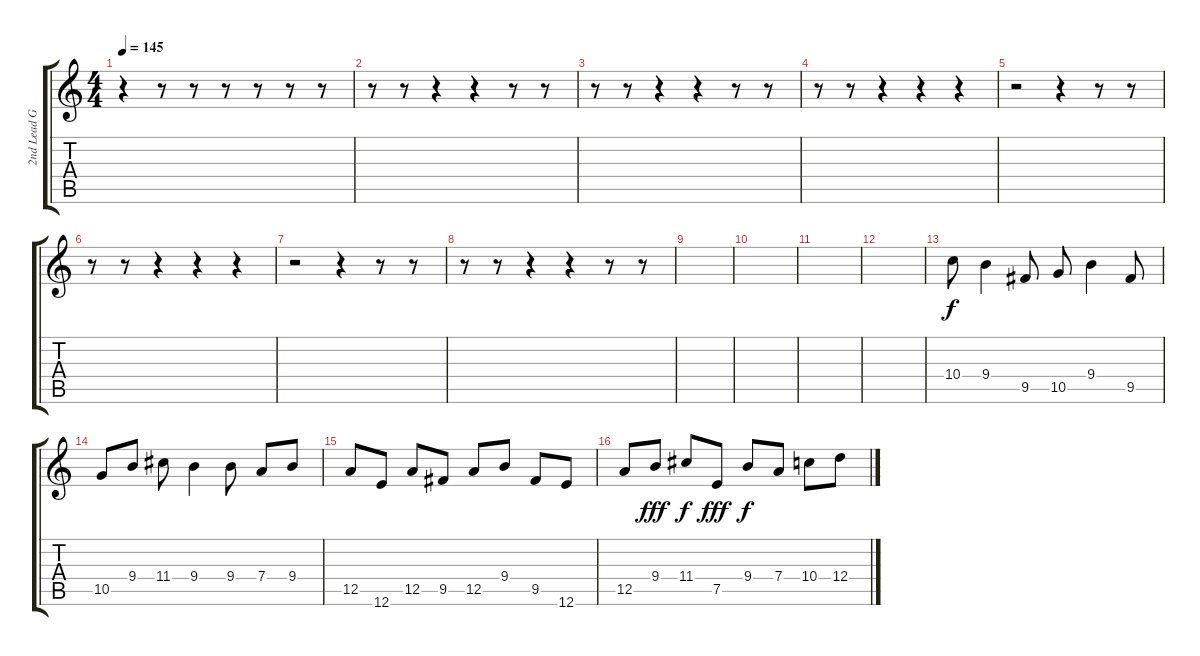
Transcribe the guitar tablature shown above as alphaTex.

\track ("2nd Lead Guitar" "2nd Lead G") {instrument distortionguitar}
\staff {score tabs}
\tuning (E4 B3 G3 D3 A2 E2) {hide}
\ts (4 4)
\tempo 145
\clef g2
\ks c
r.4{dy f} r.8 r.8 r.8 r.8 r.8 r.8 |
r.8 r.8 r.4 r.4 r.8 r.8 |
r.8 r.8 r.4 r.4 r.8 r.8 |
r.8 r.8 r.4 r.4 r.4 |
r.2 r.4 r.8 r.8 |
r.8 r.8 r.4 r.4 r.4 |
r.2 r.4 r.8 r.8 |
r.8 r.8 r.4 r.4 r.8 r.8 |
|
|
|
|
10.4.8{instrument distortionguitar} 9.4.4 9.5.8 10.5.8 9.4.4 9.5.8 |
10.5.8 9.4.8 11.4.8 9.4.4 9.4.8 7.4.8 9.4.8 |
12.5.8 12.6.8 12.5.8 9.5.8 12.5.8 9.4.8 9.5.8 12.6.8 |
12.5.8 9.4.8{dy fff} 11.4.8{dy f} 7.5.8{dy fff} 9.4.8{dy f} 7.4.8 10.4.8 12.4.8
